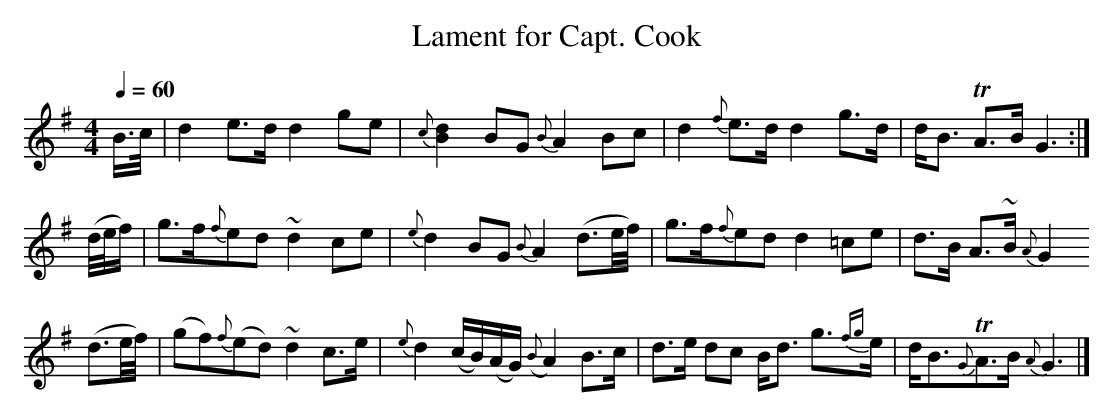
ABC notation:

X:1
T:Lament for Capt. Cook
M:4/4
L:1/8
Q:1/4=60
K:G
 B/>c/     | d2    e>d   d2ge |{c}[d2B2]BG           {B}A2    Bc        |d2 {f}e>d d2  g>d    |d<B  TA>B     G3:|
(d//e//f/) | g>f{f}ed   ~d2ce |{e} d2   BG           {B}A2   (d3/e//f//)|g>f{f}ed  d2 =ce     |d>B   A>~B {A}G2
(d3/e//f//)|(gf){f}(ed) ~d2c>e|{e} d2  (c/B/)(A/G/) ({B}A2)   B>c       |d>e   dc  B<d g>{fg}e|d<B{G}TA>B {A}G3|]
